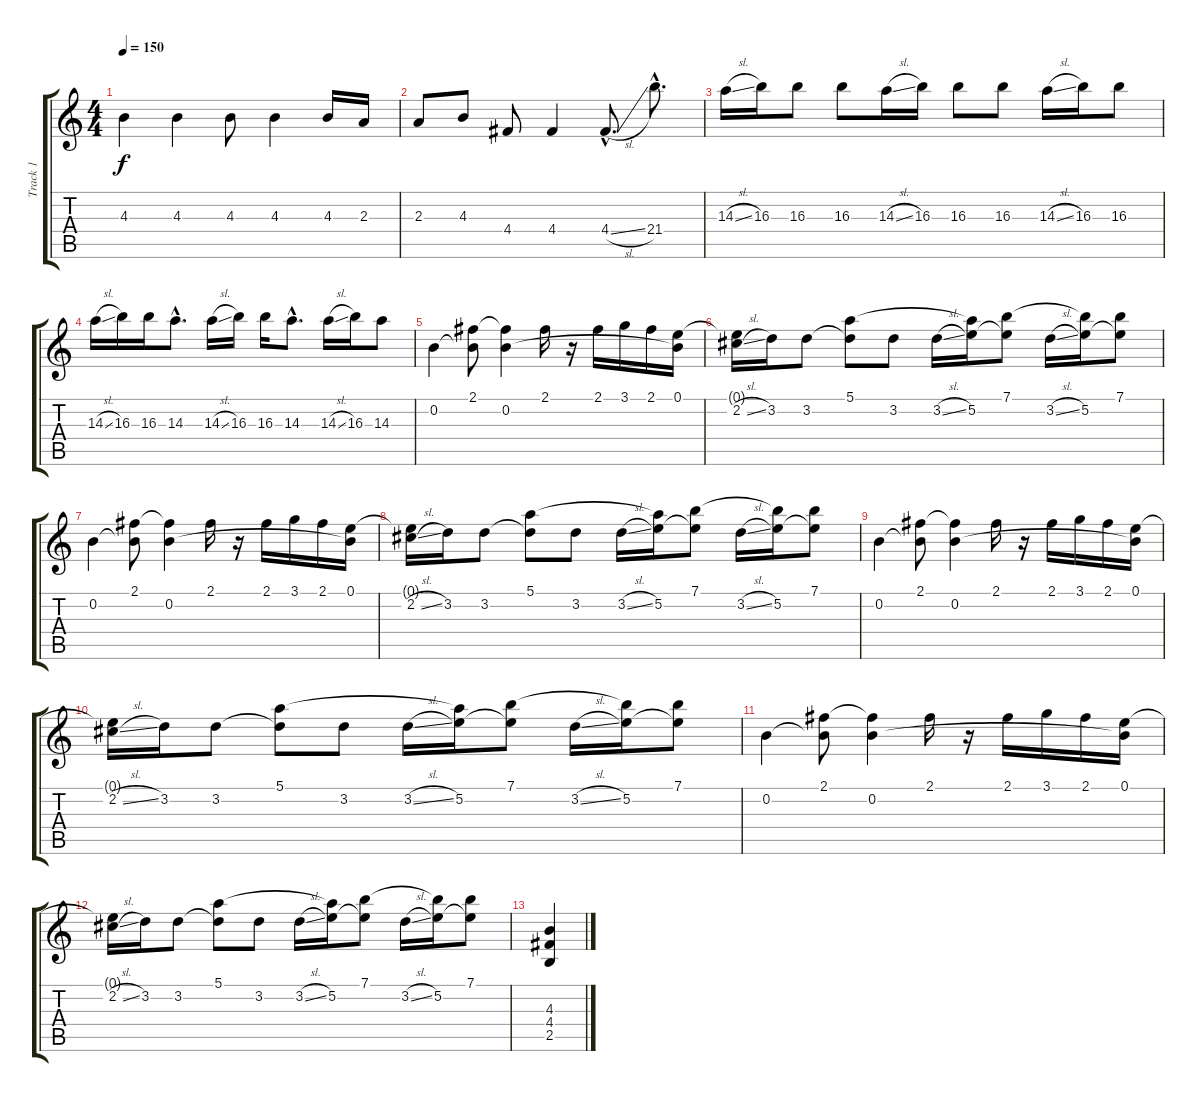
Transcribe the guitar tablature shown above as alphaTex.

\track ("Track 1" "Track 1") {instrument distortionguitar}
\staff {score tabs}
\tuning (E4 B3 G3 D3 A2 E2) {hide}
\ts (4 4)
\tempo 150
\clef g2
\ks c
4.3.4{dy f} 4.3.4 4.3.8 4.3.4 4.3.16 2.3.16 |
2.3.8 4.3.8 4.4.8 4.4.4 4.4{sl hac}.8{d} 21.4{hac}.8{d} |
14.3{sl}.16 16.3.16 16.3.8 16.3.8 14.3{sl}.16 16.3.16 16.3.8 16.3.8 14.3{sl}.16 16.3.16 16.3.8 |
14.3{sl}.16 16.3.16 16.3.16 14.3{hac}.8{d} 14.3{sl}.16 16.3.16 16.3.16 14.3{hac}.8{d} 14.3{sl}.16 16.3.16 14.3.8 |
0.2.4 (2.1 0.2{t}).8 (2.1{t} 0.2).4 2.1.16 r.16 2.1.16 3.1.16 2.1.16 (0.1 0.2{t}).16 |
(0.1{t} 2.2{sl}).16 3.2.16 3.2.8 (5.1 3.2{t}).8 3.2.8 3.2{sl}.16 (5.1{t} 5.2).16 (7.1 5.2{t}).8 3.2{sl}.16 (7.1{t} 5.2).16 (7.1 5.2{t}).8 |
0.2.4 (2.1 0.2{t}).8 (2.1{t} 0.2).4 2.1.16 r.16 2.1.16 3.1.16 2.1.16 (0.1 0.2{t}).16 |
(0.1{t} 2.2{sl}).16 3.2.16 3.2.8 (5.1 3.2{t}).8 3.2.8 3.2{sl}.16 (5.1{t} 5.2).16 (7.1 5.2{t}).8 3.2{sl}.16 (7.1{t} 5.2).16 (7.1 5.2{t}).8 |
0.2.4 (2.1 0.2{t}).8 (2.1{t} 0.2).4 2.1.16 r.16 2.1.16 3.1.16 2.1.16 (0.1 0.2{t}).16 |
(0.1{t} 2.2{sl}).16 3.2.16 3.2.8 (5.1 3.2{t}).8 3.2.8 3.2{sl}.16 (5.1{t} 5.2).16 (7.1 5.2{t}).8 3.2{sl}.16 (7.1{t} 5.2).16 (7.1 5.2{t}).8 |
0.2.4 (2.1 0.2{t}).8 (2.1{t} 0.2).4 2.1.16 r.16 2.1.16 3.1.16 2.1.16 (0.1 0.2{t}).16 |
(0.1{t} 2.2{sl}).16 3.2.16 3.2.8 (5.1 3.2{t}).8 3.2.8 3.2{sl}.16 (5.1{t} 5.2).16 (7.1 5.2{t}).8 3.2{sl}.16 (7.1{t} 5.2).16 (7.1 5.2{t}).8 |
(4.3 4.4 2.5).4
